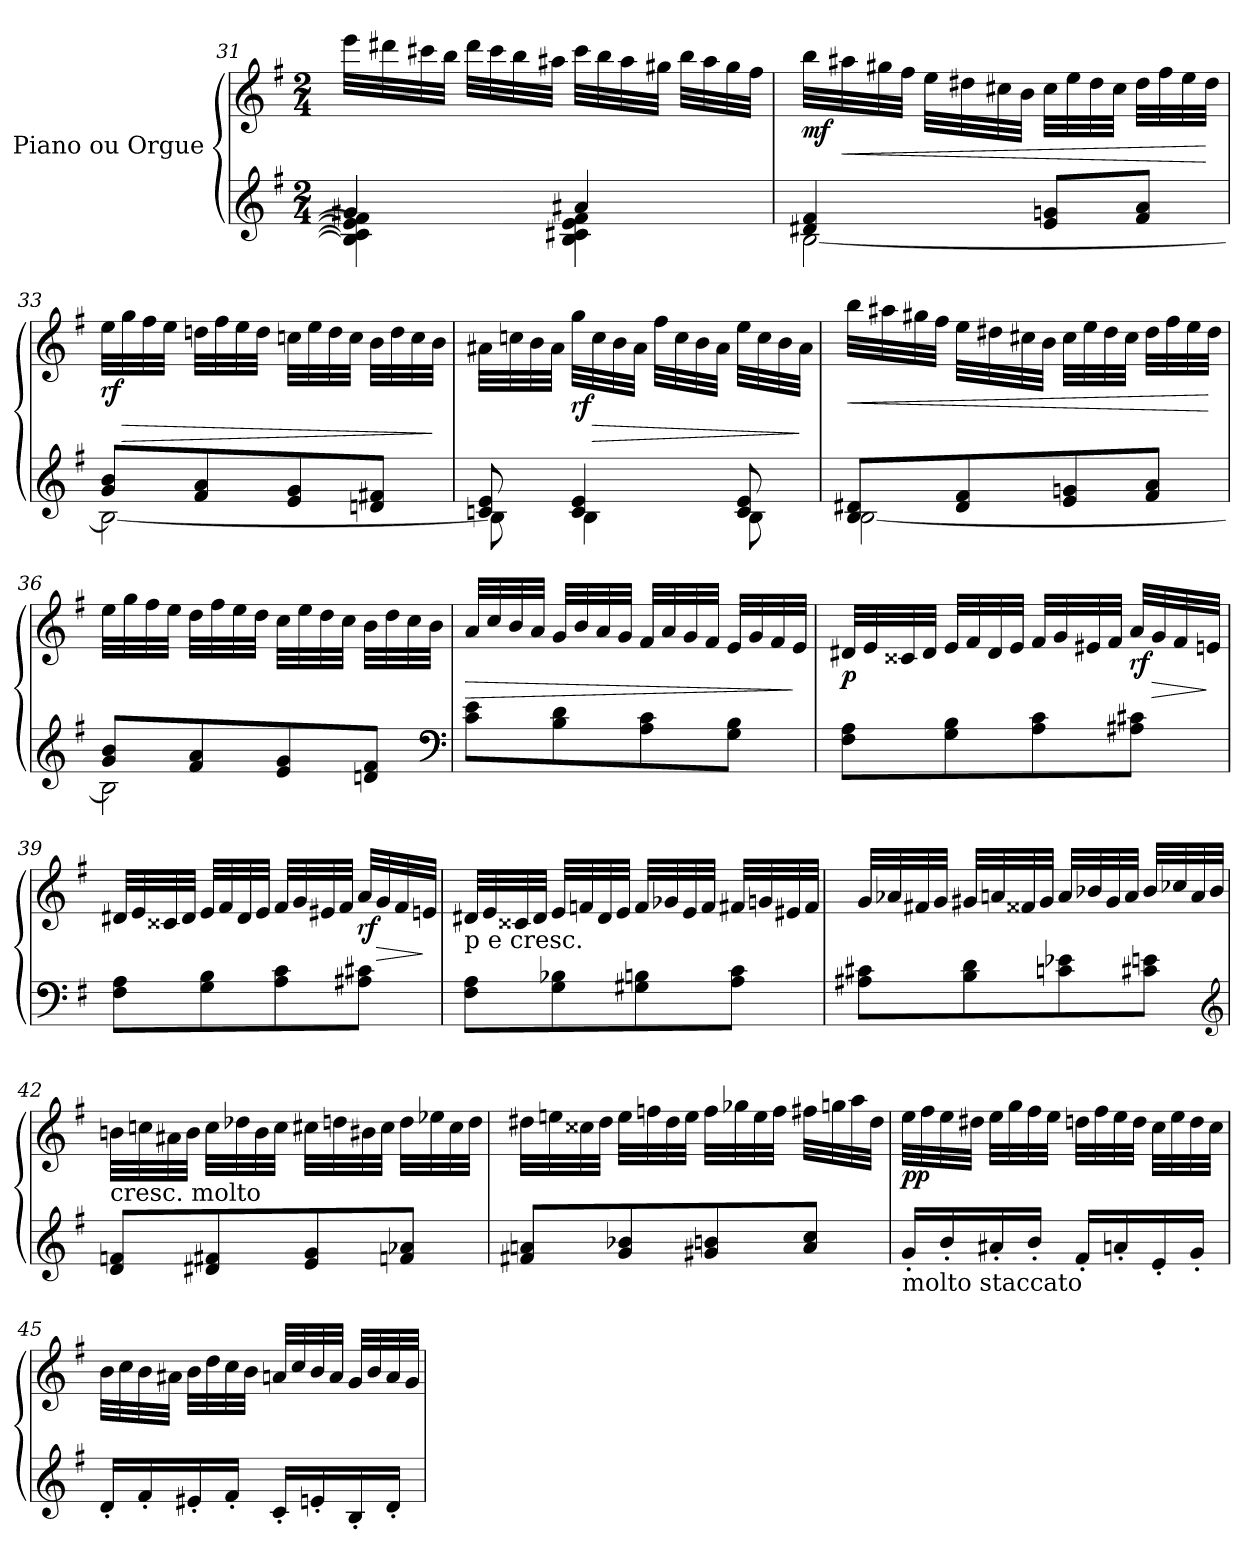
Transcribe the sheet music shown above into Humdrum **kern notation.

**kern	**kern	**dynam
*part1	*part1	*part1
*staff2	*staff1	*staff1/2
*I"Piano   ou Orgue	*	*
!!LO:PB:g=z
*clefG2	*clefG2	*
*k[f#]	*k[f#]	*
*G:	*G:	*
*M2/4	*M2/4	*
=31	=31	=31
*^	*	*
4g#X/	4B\] 4c#\] 4e\] 4f#\]	32eee\LLL	.
.	.	32ddd#X\	.
.	.	32ccc#X\	.
.	.	32bb\JJJ	.
.	.	32ddd#\LLL	.
.	.	32ccc#\	.
.	.	32bb\	.
.	.	32aa#X\JJJ	.
4a#X/	4B\ 4c#X\ 4e\ 4f#\	32ccc#\LLL	.
.	.	32bb\	.
.	.	32aa#\	.
.	.	32gg#X\JJJ	.
.	.	32bb\LLL	.
.	.	32aa#\	.
.	.	32gg#\	.
.	.	32ff#\JJJ	.
=32	=32	=32	=32
!	!	!	!LO:DY:b
4d#X/ 4f#/	[2B\	32bb\LLL	mf
!	!	!	!LO:HP:b
.	.	32aa#X\	<
.	.	32gg#X\	.
.	.	32ff#\JJJ	.
.	.	32ee\LLL	.
.	.	32dd#X\	.
.	.	32cc#X\	.
.	.	32b\JJJ	.
8e/ 8gn/L	.	32cc#\LLL	.
.	.	32ee\	.
.	.	32dd#\	.
.	.	32cc#\JJJ	.
8f#/ 8a/J	.	32dd#\LLL	.
.	.	32ff#\	.
.	.	32ee\	.
.	.	32dd#\JJJ	[
!!LO:LB:g=z
=33	=33	=33	=33
!	!	!	!LO:DY:b
8g/ 8b/L	2B\_	32ee\LLL	rf
!	!	!	!LO:HP:b
.	.	32gg\	>
.	.	32ff#\	.
.	.	32ee\JJJ	.
8f#/ 8a/	.	32ddn\LLL	.
.	.	32ff#\	.
.	.	32ee\	.
.	.	32dd\JJJ	.
8e/ 8g/	.	32ccn\LLL	.
.	.	32ee\	.
.	.	32dd\	.
.	.	32cc\JJJ	.
8dn/ 8f#X/J	.	32b\LLL	.
.	.	32dd\	.
.	.	32cc\	.
.	.	32b\JJJ	]
=34	=34	=34	=34
8cn/ 8e/	8B\]	32a#X\LLL	.
.	.	32ccn\	.
.	.	32b\	.
.	.	32a#\JJJ	.
!	!	!	!LO:DY:b
4c/ 4e/	4B\	32gg\LLL	rf
!	!	!	!LO:HP:b
.	.	32cc\	>
.	.	32b\	.
.	.	32a#\JJJ	.
.	.	32ff#\LLL	.
.	.	32cc\	.
.	.	32b\	.
.	.	32a#\JJJ	.
8c/ 8e/	8B\	32ee\LLL	.
.	.	32cc\	.
.	.	32b\	.
.	.	32a#\JJJ	]
=35	=35	=35	=35
!	!	!	!LO:HP:b
8B/ 8d#X/L	[2B\	32bb\LLL	<
.	.	32aa#X\	.
.	.	32gg#X\	.
.	.	32ff#\JJJ	.
8d#/ 8f#/	.	32ee\LLL	.
.	.	32dd#X\	.
.	.	32cc#X\	.
.	.	32b\JJJ	.
8e/ 8gn/	.	32cc#\LLL	.
.	.	32ee\	.
.	.	32dd#\	.
.	.	32cc#\JJJ	.
8f#/ 8a/J	.	32dd#\LLL	.
.	.	32ff#\	.
.	.	32ee\	.
.	.	32dd#\JJJ	[
!!LO:LB:g=z
=36	=36	=36	=36
8g/ 8b/L	2B\]	32ee\LLL	.
.	.	32gg\	.
.	.	32ff#\	.
.	.	32ee\JJJ	.
8f#/ 8a/	.	32dd\LLL	.
.	.	32ff#\	.
.	.	32ee\	.
.	.	32dd\JJJ	.
8e/ 8g/	.	32cc\LLL	.
.	.	32ee\	.
.	.	32dd\	.
.	.	32cc\JJJ	.
8dn/ 8f#/J	.	32b\LLL	.
.	.	32dd\	.
.	.	32cc\	.
.	.	32b\JJJ	.
*v	*v	*	*
*clefF4	*	*
=37	=37	=37
!	!	!LO:HP:b
8c\ 8e\L	32a/LLL	>
.	32cc/	.
.	32b/	.
.	32a/JJJ	.
8B\ 8d\	32g/LLL	.
.	32b/	.
.	32a/	.
.	32g/JJJ	.
8A\ 8c\	32f#/LLL	.
.	32a/	.
.	32g/	.
.	32f#/JJJ	.
8G\ 8B\J	32e/LLL	.
.	32g/	.
.	32f#/	.
.	32e/JJJ	]
=38	=38	=38
!	!	!LO:DY:b
8F#\ 8A\L	32d#X/LLL	p
.	32e/	.
.	32c##X/	.
.	32d#/JJJ	.
8G\ 8B\	32e/LLL	.
.	32f#/	.
.	32d#/	.
.	32e/JJJ	.
8A\ 8c\	32f#/LLL	.
.	32g/	.
.	32e#X/	.
.	32f#/JJJ	.
!	!	!LO:DY:b
8A#X\ 8c#X\J	32a/LLL	rf
!	!	!LO:HP:b
.	32g/	>
.	32f#/	.
.	32en/JJJ	]
!!LO:LB:g=z
=39	=39	=39
8F#\ 8A\L	32d#X/LLL	.
.	32e/	.
.	32c##X/	.
.	32d#/JJJ	.
8G\ 8B\	32e/LLL	.
.	32f#/	.
.	32d#/	.
.	32e/JJJ	.
8A\ 8c\	32f#/LLL	.
.	32g/	.
.	32e#X/	.
.	32f#/JJJ	.
!	!	!LO:DY:b
8A#X\ 8c#X\J	32a/LLL	rf
!	!	!LO:HP:b
.	32g/	>
.	32f#/	.
.	32en/JJJ	]
=40	=40	=40
!LO:TX:a:t=p e cresc.	!	!
8F#\ 8A\L	32d#X/LLL	.
.	32e/	.
.	32c##X/	.
.	32d#/JJJ	.
8G\ 8B-X\	32e/LLL	.
.	32fn/	.
.	32d#/	.
.	32e/JJJ	.
8G#X\ 8Bn\	32f/LLL	.
.	32g-X/	.
.	32e/	.
.	32f/JJJ	.
8A\ 8c\J	32f#X/LLL	.
.	32gn/	.
.	32e#X/	.
.	32f#/JJJ	.
!!LO:LB:g=z
=41	=41	=41
8A#X\ 8c#X\L	32g/LLL	.
.	32a-X/	.
.	32f#X/	.
.	32g/JJJ	.
8B\ 8d\	32g#X/LLL	.
.	32an/	.
.	32f##X/	.
.	32g#/JJJ	.
8cn\ 8e-X\	32a/LLL	.
.	32b-X/	.
.	32g#/	.
.	32a/JJJ	.
8c#X\ 8en\J	32b-/LLL	.
.	32cc-X/	.
.	32a/	.
.	32b-/JJJ	.
*clefG2	*	*
=42	=42	=42
!LO:TX:a:t=cresc. molto	!	!
8d/ 8fn/L	32bn\LLL	.
.	32ccn\	.
.	32a#X\	.
.	32b\JJJ	.
8d#X/ 8f#X/	32cc\LLL	.
.	32dd-X\	.
.	32b\	.
.	32cc\JJJ	.
8e/ 8g/	32cc#X\LLL	.
.	32ddn\	.
.	32b#X\	.
.	32cc#\JJJ	.
8fn/ 8a-X/J	32dd\LLL	.
.	32ee-X\	.
.	32cc#\	.
.	32dd\JJJ	.
!!LO:PB:g=z
=43	=43	=43
8f#X/ 8an/L	32dd#X\LLL	.
.	32een\	.
.	32cc##X\	.
.	32dd#\JJJ	.
8g/ 8b-X/	32ee\LLL	.
.	32ffn\	.
.	32dd#\	.
.	32ee\JJJ	.
8g#X/ 8bn/	32ff\LLL	.
.	32gg-X\	.
.	32ee\	.
.	32ff\JJJ	.
8a/ 8cc/J	32ff#X\LLL	.
.	32ggn\	.
.	32aa\	.
.	32dd#\JJJ	.
=44	=44	=44
!LO:TX:b:t=molto staccato	!	!
!	!	!LO:DY:b
16g'/LL	32ee\LLL	pp
.	32ff#\	.
16b'/	32ee\	.
.	32dd#X\JJJ	.
16a#X'/	32ee\LLL	.
.	32gg\	.
16b'/JJ	32ff#\	.
.	32ee\JJJ	.
16f#'/LL	32ddn\LLL	.
.	32ff#\	.
16an'/	32ee\	.
.	32dd\JJJ	.
16e'/	32cc\LLL	.
.	32ee\	.
16g'/JJ	32dd\	.
.	32cc\JJJ	.
!!LO:LB:g=z
=45	=45	=45
16d'/LL	32b\LLL	.
.	32cc\	.
16f#'/	32b\	.
.	32a#X\JJJ	.
16e#X'/	32b\LLL	.
.	32dd\	.
16f#'/JJ	32cc\	.
.	32b\JJJ	.
16c'/LL	32an/LLL	.
.	32cc/	.
16en'/	32b/	.
.	32a/JJJ	.
16B'/	32g/LLL	.
.	32b/	.
16d'/JJ	32a/	.
.	32g/JJJ	.
=	=	=
*-	*-	*-
